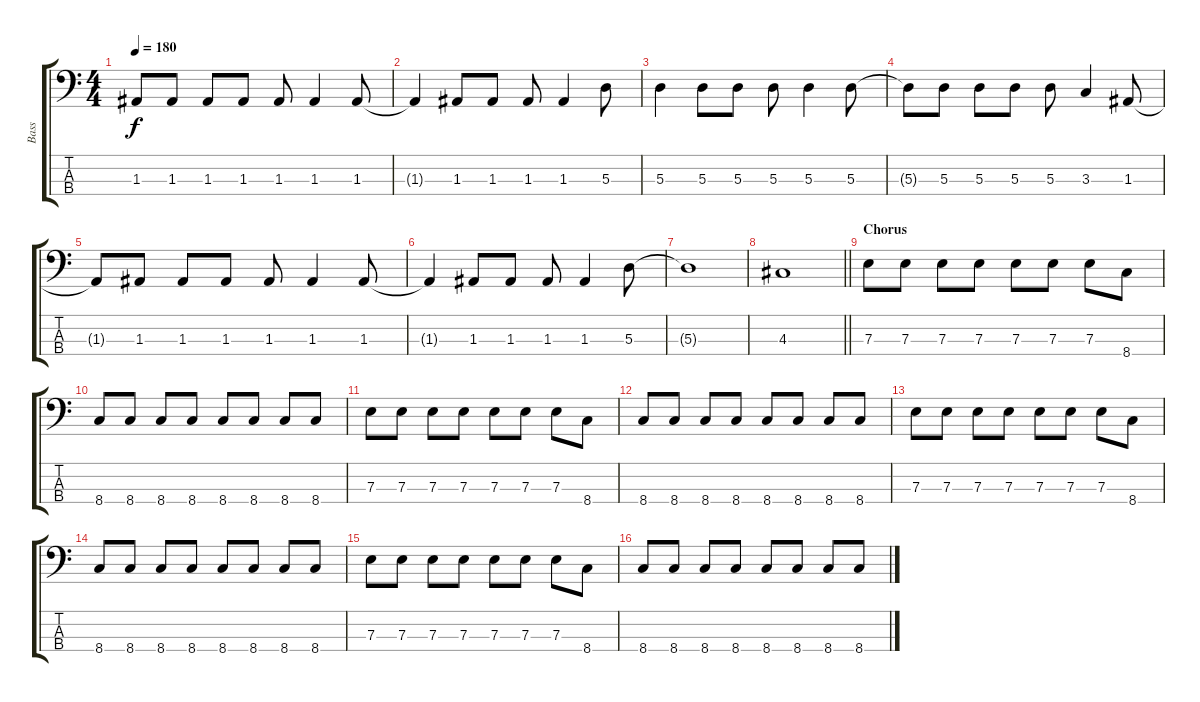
\track ("Bass" "Bass") {instrument electricbassfinger}
\staff {score tabs}
\tuning (G2 D2 A1 E1) {hide}
\ts (4 4)
\tempo 180
\clef f4
\ks c
1.3{t}.8{dy f} 1.3.8 1.3.8 1.3.8 1.3.8 1.3.4 1.3.8 |
1.3{t}.4 1.3.8 1.3.8 1.3.8 1.3.4 5.3.8 |
5.3.4 5.3.8 5.3.8 5.3.8 5.3.4 5.3.8 |
5.3{t}.8 5.3.8 5.3.8 5.3.8 5.3.8 3.3.4 1.3.8 |
1.3{t}.8 1.3.8 1.3.8 1.3.8 1.3.8 1.3.4 1.3.8 |
1.3{t}.4 1.3.8 1.3.8 1.3.8 1.3.4 5.3.8 |
5.3{t}.1 |
\barLineRight lightlight
4.3.1 |
\section ("" "Chorus")
7.3.8 7.3.8 7.3.8 7.3.8 7.3.8 7.3.8 7.3.8 8.4.8 |
8.4.8 8.4.8 8.4.8 8.4.8 8.4.8 8.4.8 8.4.8 8.4.8 |
7.3.8 7.3.8 7.3.8 7.3.8 7.3.8 7.3.8 7.3.8 8.4.8 |
8.4.8 8.4.8 8.4.8 8.4.8 8.4.8 8.4.8 8.4.8 8.4.8 |
7.3.8 7.3.8 7.3.8 7.3.8 7.3.8 7.3.8 7.3.8 8.4.8 |
8.4.8 8.4.8 8.4.8 8.4.8 8.4.8 8.4.8 8.4.8 8.4.8 |
7.3.8 7.3.8 7.3.8 7.3.8 7.3.8 7.3.8 7.3.8 8.4.8 |
8.4.8 8.4.8 8.4.8 8.4.8 8.4.8 8.4.8 8.4.8 8.4.8
